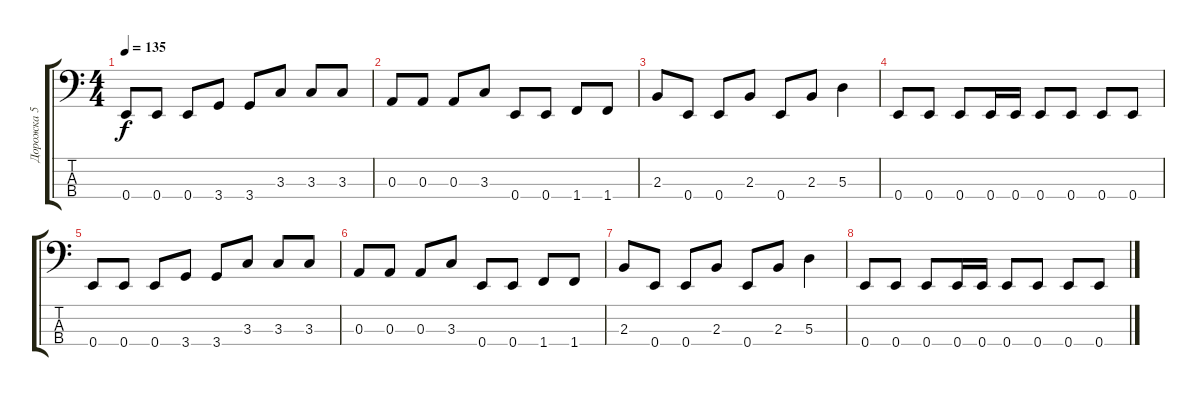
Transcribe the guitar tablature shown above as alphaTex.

\track ("Дорожка 5" "Дорожка 5") {instrument electricbassfinger}
\staff {score tabs}
\tuning (G2 D2 A1 E1) {hide}
\ts (4 4)
\tempo 135
\clef f4
\ks c
0.4.8{dy f} 0.4.8 0.4.8 3.4.8 3.4.8 3.3.8 3.3.8 3.3.8 |
0.3.8 0.3.8 0.3.8 3.3.8 0.4.8 0.4.8 1.4.8 1.4.8 |
2.3.8 0.4.8 0.4.8 2.3.8 0.4.8 2.3.8 5.3.4 |
0.4.8 0.4.8 0.4.8 0.4.16 0.4.16 0.4.8 0.4.8 0.4.8 0.4.8 |
0.4.8 0.4.8 0.4.8 3.4.8 3.4.8 3.3.8 3.3.8 3.3.8 |
0.3.8 0.3.8 0.3.8 3.3.8 0.4.8 0.4.8 1.4.8 1.4.8 |
2.3.8 0.4.8 0.4.8 2.3.8 0.4.8 2.3.8 5.3.4 |
0.4.8 0.4.8 0.4.8 0.4.16 0.4.16 0.4.8 0.4.8 0.4.8 0.4.8
